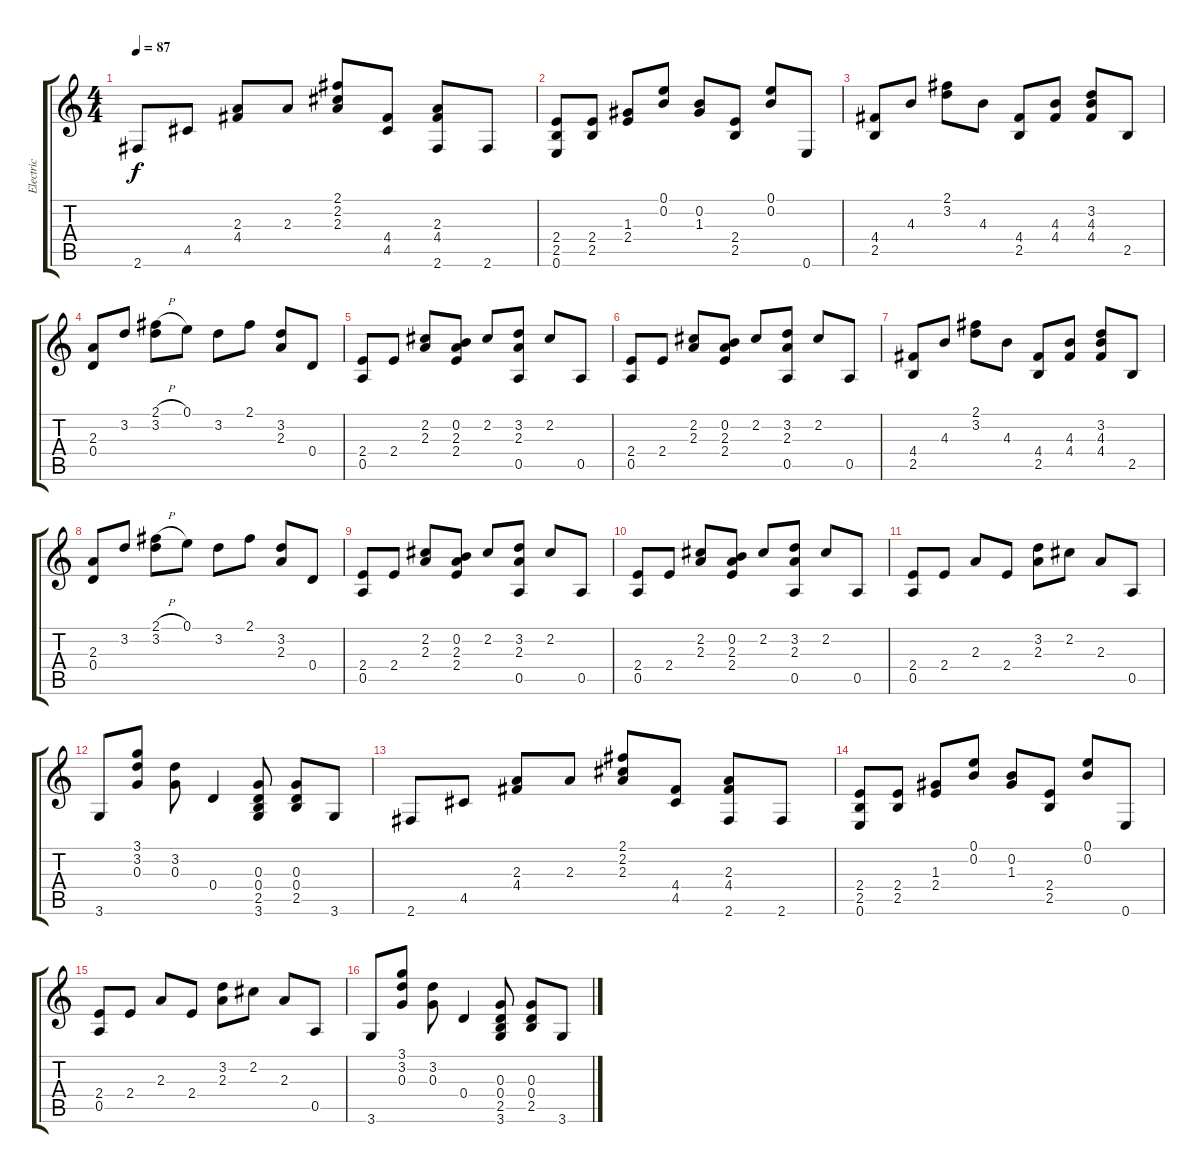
\track ("Electric" "Electric") {instrument electricguitarjazz}
\staff {score tabs}
\tuning (E4 B3 G3 D3 A2 E2) {hide}
\ts (4 4)
\tempo 87
\clef g2
\ks c
2.6.8{dy f} 4.5.8 (2.3 4.4).8 2.3.8 (2.1 2.2 2.3).8 (4.4 4.5).8 (2.3 4.4 2.6).8 2.6.8 |
(2.4 2.5 0.6).8 (2.4 2.5).8 (1.3 2.4).8 (0.1 0.2).8 (0.2 1.3).8 (2.4 2.5).8 (0.1 0.2).8 0.6.8 |
(4.4 2.5).8 4.3.8 (2.1 3.2).8 4.3.8 (4.4 2.5).8 (4.3 4.4).8 (3.2 4.3 4.4).8 2.5.8 |
(2.3 0.4).8 3.2.8 (2.1{h} 3.2).8 0.1.8 3.2.8 2.1.8 (3.2 2.3).8 0.4.8 |
(2.4 0.5).8 2.4.8 (2.2 2.3).8 (0.2 2.3 2.4).8 2.2.8 (3.2 2.3 0.5).8 2.2.8 0.5.8 |
(2.4 0.5).8 2.4.8 (2.2 2.3).8 (0.2 2.3 2.4).8 2.2.8 (3.2 2.3 0.5).8 2.2.8 0.5.8 |
(4.4 2.5).8 4.3.8 (2.1 3.2).8 4.3.8 (4.4 2.5).8 (4.3 4.4).8 (3.2 4.3 4.4).8 2.5.8 |
(2.3 0.4).8 3.2.8 (2.1{h} 3.2).8 0.1.8 3.2.8 2.1.8 (3.2 2.3).8 0.4.8 |
(2.4 0.5).8 2.4.8 (2.2 2.3).8 (0.2 2.3 2.4).8 2.2.8 (3.2 2.3 0.5).8 2.2.8 0.5.8 |
(2.4 0.5).8 2.4.8 (2.2 2.3).8 (0.2 2.3 2.4).8 2.2.8 (3.2 2.3 0.5).8 2.2.8 0.5.8 |
(2.4 0.5).8 2.4.8 2.3.8 2.4.8 (3.2 2.3).8 2.2.8 2.3.8 0.5.8 |
3.6.8 (3.1 3.2 0.3).8 (3.2 0.3).8 0.4.4 (0.3 0.4 2.5 3.6).8 (0.3 0.4 2.5).8 3.6.8 |
2.6.8 4.5.8 (2.3 4.4).8 2.3.8 (2.1 2.2 2.3).8 (4.4 4.5).8 (2.3 4.4 2.6).8 2.6.8 |
(2.4 2.5 0.6).8 (2.4 2.5).8 (1.3 2.4).8 (0.1 0.2).8 (0.2 1.3).8 (2.4 2.5).8 (0.1 0.2).8 0.6.8 |
(2.4 0.5).8 2.4.8 2.3.8 2.4.8 (3.2 2.3).8 2.2.8 2.3.8 0.5.8 |
3.6.8 (3.1 3.2 0.3).8 (3.2 0.3).8 0.4.4 (0.3 0.4 2.5 3.6).8 (0.3 0.4 2.5).8 3.6.8
